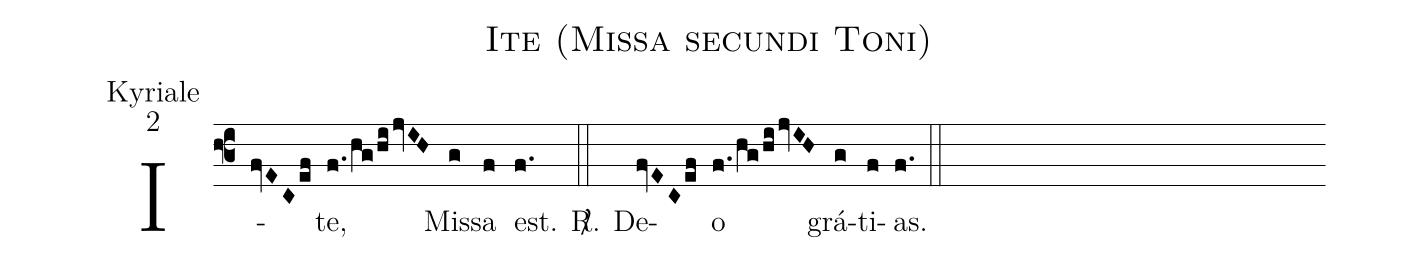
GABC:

name:Ite (Missa secundi Toni);
office-part:Kyriale;
mode:2;
%%
(f3) I(fvECef)te,(f./hg/hi/jvIH) Mis(g)sa(f) est.(f.) <sp>R/</sp>.(::)
De(fvECef)o(f./hg/hi/jvIH) grá(g)ti(f)as.(f.) (::)
